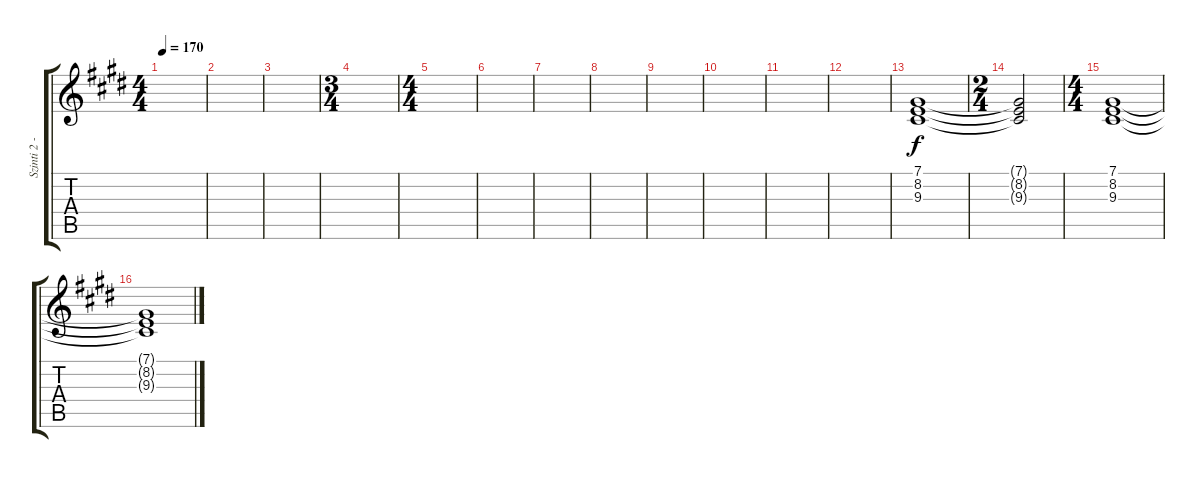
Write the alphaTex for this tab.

\track ("Szinti 2 - Kórus, Strings" "Szinti 2 -") {instrument stringensemble1}
\staff {score tabs}
\tuning (Db4 Ab3 E3 B2 Gb2 Db2) {hide}
\ts (4 4)
\tempo 170
\clef g2
\ks c#minor
|
|
|
\ts (3 4)
|
\ts (4 4)
|
|
|
|
|
|
|
|
(7.1 8.2 9.3).1 |
\ts (2 4)
(7.1{t} 8.2{t} 9.3{t}).2 |
\ts (4 4)
(7.1 8.2 9.3).1 |
(7.1{t} 8.2{t} 9.3{t}).1
